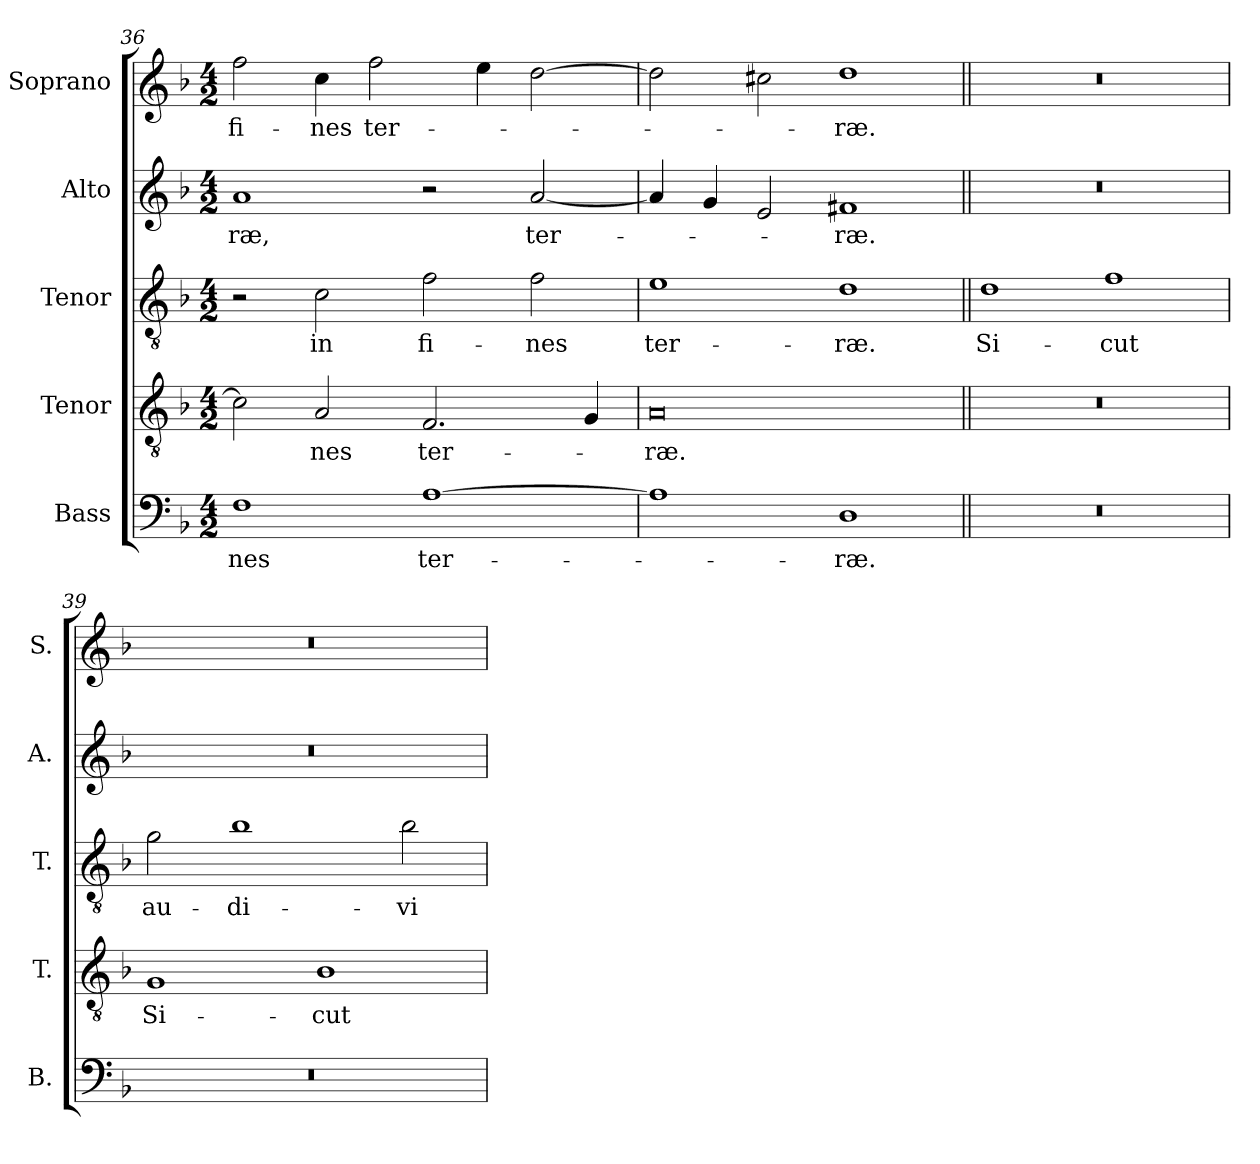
**kern	**text	**kern	**text	**kern	**text	**kern	**text	**kern	**text
*part5	*part5	*part4	*part4	*part3	*part3	*part2	*part2	*part1	*part1
*staff5	*staff5	*staff4	*staff4	*staff3	*staff3	*staff2	*staff2	*staff1	*staff1
*I"Bass	*	*I"Tenor	*	*I"Tenor	*	*I"Alto	*	*I"Soprano	*
*I'B.	*	*I'T.	*	*I'T.	*	*I'A.	*	*I'S.	*
*clefF4	*	*clefGv2	*	*clefGv2	*	*clefG2	*	*clefG2	*
*	*	*ITrd7c12	*	*ITrd7c12	*	*	*	*	*
*k[b-]	*	*k[b-]	*	*k[b-]	*	*k[b-]	*	*k[b-]	*
*F:	*	*F:	*	*F:	*	*F:	*	*F:	*
*M4/2	*	*M4/2	*	*M4/2	*	*M4/2	*	*M4/2	*
=36	=36	=36	=36	=36	=36	=36	=36	=36	=36
!	!LO:LY:b:color=#000000	!	!	!	!	!	!	!	!
!	!	!	!	!	!	!	!LO:LY:b:color=#000000	!	!
!	!	!	!	!	!	!	!	!	!LO:LY:b:color=#000000
1Fi	-nes	2Ci\]	.	2r	.	1ai	-ræ,	2ffi\	fi-
!	!	!	!LO:LY:b:color=#000000	!	!	!	!	!	!
!	!	!	!	!	!LO:LY:b:color=#000000	!	!	!	!
!	!	!	!	!	!	!	!	!	!LO:LY:b:color=#000000
.	.	2AAi/	-nes	2Ci\	in	.	.	4cci\	-nes
!	!	!	!	!	!	!	!	!	!LO:LY:b:color=#000000
.	.	.	.	.	.	.	.	2ffi\	ter-
!	!LO:LY:b:color=#000000	!	!	!	!	!	!	!	!
!	!	!	!LO:LY:b:color=#000000	!	!	!	!	!	!
!	!	!	!	!	!LO:LY:b:color=#000000	!	!	!	!
[1Ai	ter-	2.FFi/	ter-	2Fi\	fi-	2r	.	.	.
.	.	.	.	.	.	.	.	4eei\	.
!	!	!	!	!	!LO:LY:b:color=#000000	!	!	!	!
!	!	!	!	!	!	!	!LO:LY:b:color=#000000	!	!
.	.	.	.	2Fi\	-nes	[2ai/	ter-	[2ddi\	.
.	.	4GGi/	.	.	.	.	.	.	.
=37	=37	=37	=37	=37	=37	=37	=37	=37	=37
!	!	!	!LO:LY:b:color=#000000	!	!	!	!	!	!
!	!	!	!	!	!LO:LY:b:color=#000000	!	!	!	!
1Ai]	.	0AAi	-ræ.	1Ei	ter-	4ai/]	.	2ddi\]	.
.	.	.	.	.	.	4gi/	.	.	.
.	.	.	.	.	.	2ei/	.	2cc#Xi\	.
!	!LO:LY:b:color=#000000	!	!	!	!	!	!	!	!
!	!	!	!	!	!LO:LY:b:color=#000000	!	!	!	!
!	!	!	!	!	!	!	!LO:LY:b:color=#000000	!	!
!	!	!	!	!	!	!	!	!	!LO:LY:b:color=#000000
1Di	-ræ.	.	.	1Di	-ræ.	1f#Xi	-ræ.	1ddi	-ræ.
!!LO:PB:g=z
=38||	=38||	=38||	=38||	=38||	=38||	=38||	=38||	=38||	=38||
!LO:N:vis=1	!	!LO:N:vis=1	!	!	!	!	!	!	!
!	!	!	!	!	!LO:LY:b:color=#000000	!LO:N:vis=1	!	!LO:N:vis=1	!
0r	.	0r	.	1Di	Si-	0r	.	0r	.
!	!	!	!	!	!LO:LY:b:color=#000000	!	!	!	!
.	.	.	.	1Fi	-cut	.	.	.	.
=39	=39	=39	=39	=39	=39	=39	=39	=39	=39
!LO:N:vis=1	!	!	!	!	!	!	!	!	!
!	!	!	!LO:LY:b:color=#000000	!	!	!	!	!	!
!	!	!	!	!	!LO:LY:b:color=#000000	!LO:N:vis=1	!	!LO:N:vis=1	!
0r	.	1GGi	Si-	2Gi\	au-	0r	.	0r	.
!	!	!	!	!	!LO:LY:b:color=#000000	!	!	!	!
.	.	.	.	1B-i	-di-	.	.	.	.
!	!	!	!LO:LY:b:color=#000000	!	!	!	!	!	!
.	.	1BB-i	-cut	.	.	.	.	.	.
!	!	!	!	!	!LO:LY:b:color=#000000	!	!	!	!
.	.	.	.	2B-i\	-vi-	.	.	.	.
=	=	=	=	=	=	=	=	=	=
*-	*-	*-	*-	*-	*-	*-	*-	*-	*-
